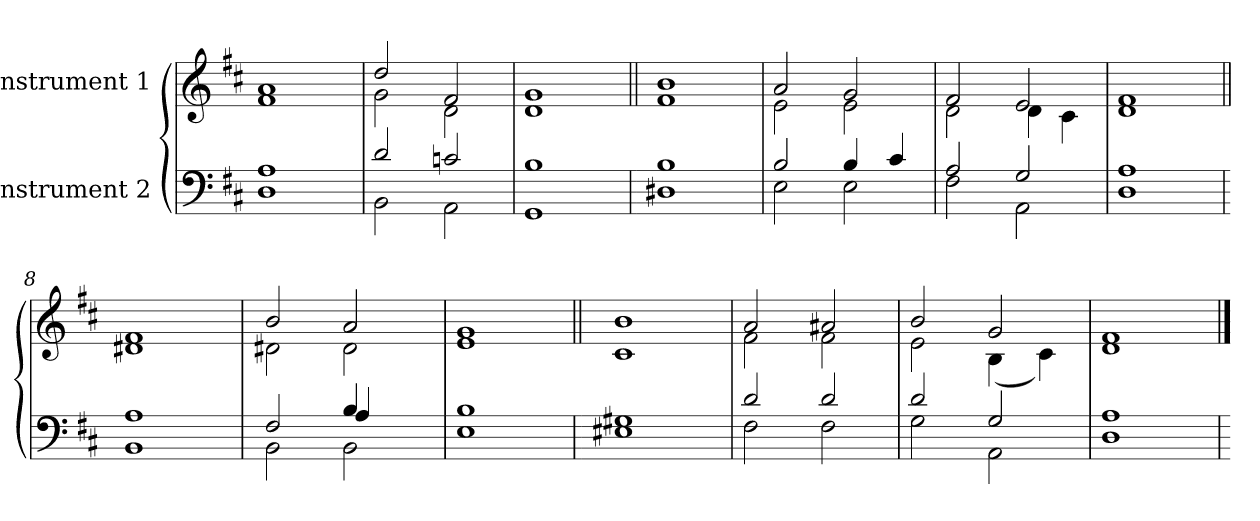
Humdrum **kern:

**kern	**kern
*part2	*part1
*staff2	*staff1
*I"Instrument 2	*I"Instrument 1
!!LO:PB:g=z
*stria5	*stria5
*clefF4	*clefG2
*k[f#c#]	*k[f#c#]
*D:	*D:
=1	=1
1A 1D	1a 1f#
=2	=2
*^	*^
2d/	2BB\	2dd/	2g\
2cn/	2AA\	2f#/	2d\
*v	*v	*	*
*	*v	*v
=3	=3
1B 1GG	1g 1d
=4	=4||
1B 1D#X	1b 1f#
=5	=5
*^	*^
2B/	2E\	2a/	2e\
4B/	2E\	2g/	2e\
4c#/	.	.	.
=6	=6	=6	=6
2A/	2F#\	2f#/	2d\
2G/	2AA\	2e/	4d\
.	.	.	4c#\
*v	*v	*	*
*	*v	*v
=7	=7
1A 1D	1f# 1d
=8	=8||
1A 1BB	1f# 1d#X
=9	=9
*^	*^
*	*^	*	*
2F#/	2BB\	2ryy	2b/	2d#X\
4B/	2BB\	4A/	2a/	2d#\
4ryy	.	4ryy	.	.
*v	*v	*v	*	*
*	*v	*v
=10	=10
1B 1E	1g 1e
=11	=11||
1G#X 1E#X	1b 1c#
=12	=12
*^	*^
2d/	2F#\	2a/	2f#\
2d/	2F#\	2a#X/	2f#\
=13	=13	=13	=13
2d/	2G\	2b/	2e\
2G/	2AA\	2g/	(>4B\
.	.	.	4c#\)
*v	*v	*	*
*	*v	*v
=14	=14
1A 1D	1f# 1d
=	==
*-	*-
